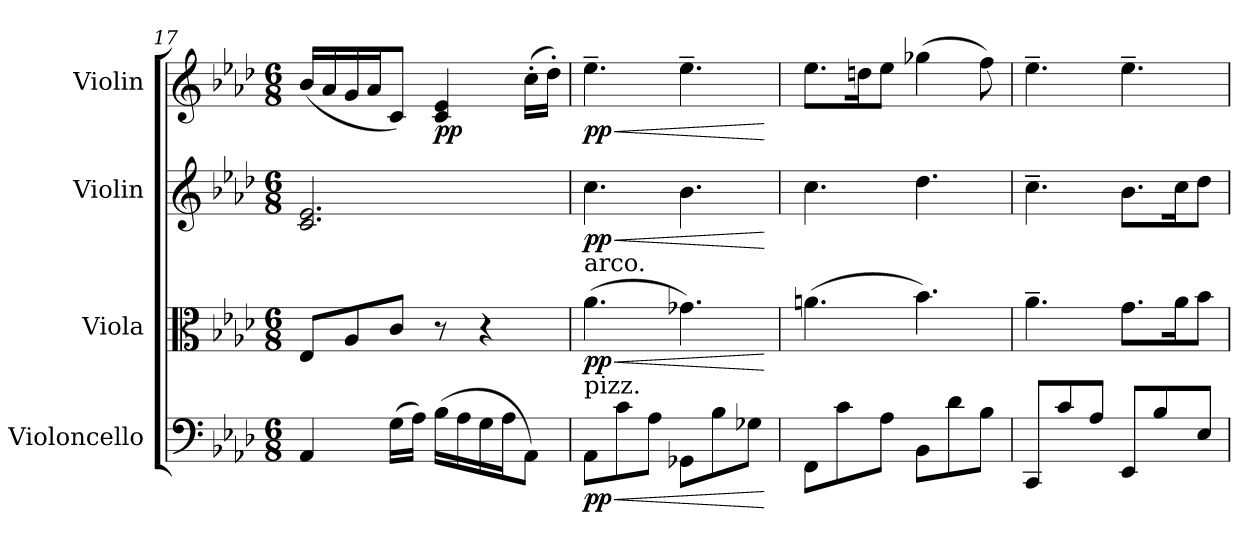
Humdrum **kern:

**kern	**dynam	**kern	**dynam	**kern	**dynam	**kern	**dynam
*part4	*part4	*part3	*part3	*part2	*part2	*part1	*part1
*staff4	*staff4	*staff3	*staff3	*staff2	*staff2	*staff1	*staff1
*I"Violoncello	*	*I"Viola	*	*I"Violin	*	*I"Violin	*
*I'Vc.	*	*I'Vla.	*	*I'Vln.	*	*I'Vln.	*
!!LO:PB:g=z
*clefF4	*	*clefC3	*	*clefG2	*	*clefG2	*
*k[b-e-a-d-]	*	*k[b-e-a-d-]	*	*k[b-e-a-d-]	*	*k[b-e-a-d-]	*
*M6/8	*	*M6/8	*	*M6/8	*	*M6/8	*
=17	=17	=17	=17	=17	=17	=17	=17
4AA-/	.	8E-/L	.	2.c/ 2.e-/	.	(<16b-/LL	.
.	.	.	.	.	.	16a-/	.
.	.	8A-/	.	.	.	16g/	.
.	.	.	.	.	.	16a-/J	.
(>16G\LL	.	8c/J	.	.	.	8c/J)	.
16A-\JJ)	.	.	.	.	.	.	.
!	!	!	!	!	!	!	!LO:DY:b
(>16B-\LL	.	8r	.	.	.	4c/ 4e-/	pp
16A-\	.	.	.	.	.	.	.
16G\	.	4r	.	.	.	.	.
16A-\J	.	.	.	.	.	.	.
8AA-\J)	.	.	.	.	.	(>16cc'\LL	.
.	.	.	.	.	.	16dd-'\JJ)	.
=18	=18	=18	=18	=18	=18	=18	=18
!	!	!LO:TX:a:t=arco.	!	!	!	!	!
!LO:TX:a:t=pizz.	!	!	!	!	!	!	!
!	!LO:HP:b	!	!LO:HP:b	!	!LO:HP:b	!	!LO:HP:b
!	!LO:DY:n=1:b	!	!LO:DY:n=1:b	!	!LO:DY:n=1:b	!	!LO:DY:n=1:b
8AA-\L	< pp	(>4.a-\	< pp	4.cc\	< pp	4.ee-~\	< pp
8c\	.	.	.	.	.	.	.
8A-\J	.	.	.	.	.	.	.
8GG-X\L	.	4.g-X\)	.	4.b-\	.	4.ee-~\	.
8B-\	.	.	.	.	.	.	.
8G-X\J	.	.	.	.	.	.	.
.	[	.	[	.	[	.	[
=19	=19	=19	=19	=19	=19	=19	=19
8FF\L	.	(>4.an\	.	4.cc\	.	8.ee-\L	.
8c\	.	.	.	.	.	.	.
.	.	.	.	.	.	16ddn\K	.
8A-\J	.	.	.	.	.	8ee-\J	.
8BB-\L	.	4.b-\)	.	4.dd-\	.	(>4gg-X\	.
8d-\	.	.	.	.	.	.	.
8B-\J	.	.	.	.	.	8ff\)	.
=20	=20	=20	=20	=20	=20	=20	=20
8CC/L	.	4.a-~\	.	4.cc~\	.	4.ee-~\	.
8c/	.	.	.	.	.	.	.
8A-/J	.	.	.	.	.	.	.
8EE-/L	.	8.g\L	.	8.b-\L	.	4.ee-~\	.
8B-/	.	.	.	.	.	.	.
.	.	16a-\K	.	16cc\K	.	.	.
8E-/J	.	8b-\J	.	8dd-\J	.	.	.
=	=	=	=	=	=	=	=
*-	*-	*-	*-	*-	*-	*-	*-
